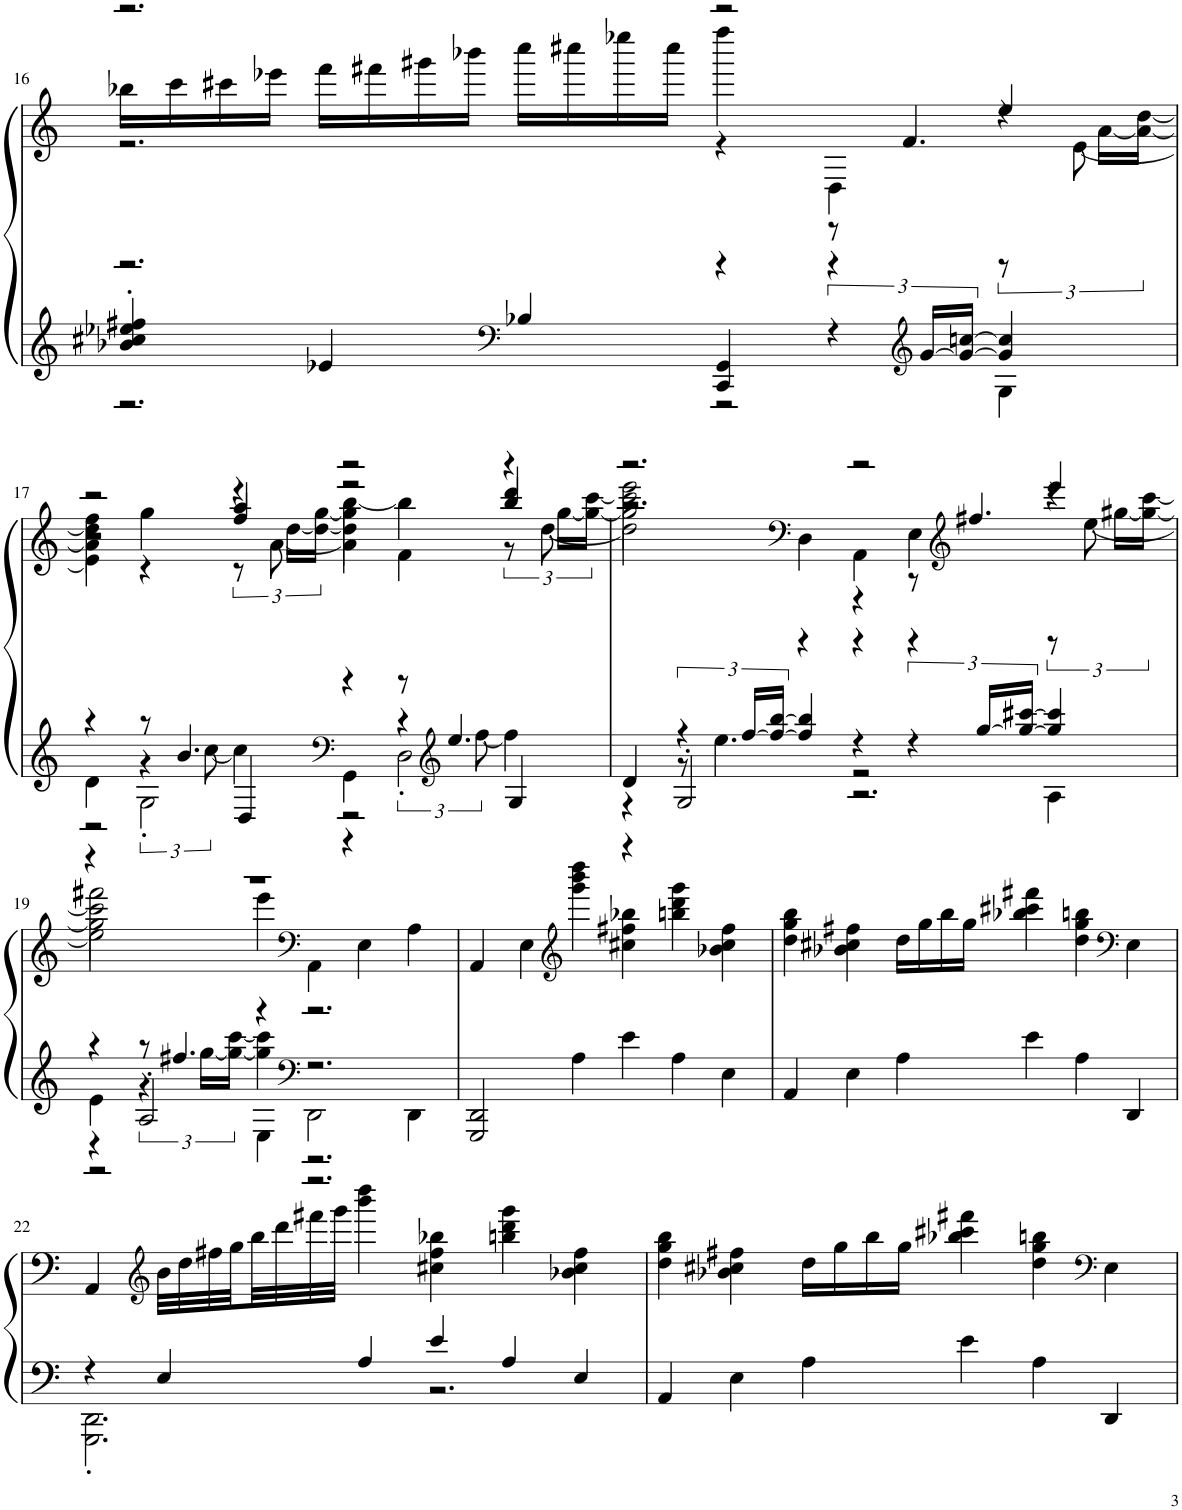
**kern	**kern
*part1	*part1
*staff2	*staff1
*I"Piano	*
*I'Pno.	*
!!LO:PB:g=z
*clefG2	*clefG2
*k[]	*k[]
*M6/4	*M6/4
=16	=16
*^	*^
*	*	*	*^
*	*	*	*	*^
4b-X/' 4cc#X/' 4ee-X/' 4ff#X/'	2.r	2.r	16bb-X\LL	2.r	2.r
.	.	.	16ccc\	.	.
.	.	.	16ccc#X\	.	.
.	.	.	16eee-X\JJ	.	.
4e-X/	.	.	16fff\LL	.	.
.	.	.	16fff#X\	.	.
.	.	.	16ggg#X\	.	.
.	.	.	16bbb-X\JJ	.	.
*clefF4	*	*	*	*	*
4B-X/	.	.	16cccc\LL	.	.
.	.	.	16cccc#X\	.	.
.	.	.	16eeee-X\	.	.
.	.	.	16cccc#\JJ	.	.
4CC/ 4GG/	2r	2r	4ffff\	4r	4r
6r	.	.	4D\	8r	4r
.	.	.	.	4.f/	.
*clefG2	*	*	*	*	*
[24g/LL	.	.	.	.	.
24g/_ [24ccn/JJ	.	.	.	.	.
4g/] 4cc/]	4G\	4ee/	6r	.	8r
.	.	.	.	.	[8e\
.	.	.	[24a\LL	.	.
.	.	.	24a\_ [24dd\JJ	.	.
!!LO:LB:g=z	!!	!!	!!
=17	=17	=17	=17	=17	=17
*^	*^	*	*	*	*
4r	4d\	2r	4r	2r	4a\] 4dd\] 4ff\	2r	4e\]
8r	6r	.	2G'\	.	4gg\	.	4r
4.b/	.	.	.	.	.	.	.
.	[12cc\	.	.	.	.	.	.
.	4cc\]	4D/	.	4aa/	6r	4ff/	8r
.	.	.	.	.	.	.	[8a\
.	.	.	.	.	[24dd\LL	.	.
.	.	.	.	.	24dd\_ [24gg\JJ	.	.
*clefF4	*	*	*	*	*	*	*
4r	4GG\	2r	4r	2r	4dd\] 4gg\]	2r	4a\] [4bb\
8r	6r	.	2D'\	.	4f\	.	4bb\]
*clefG2	*	*	*	*	*	*	*
4.ee/	.	.	.	.	.	.	.
.	[12ff\	.	.	.	.	.	.
.	4ff\]	4G/	.	4bb/	6r	4ddd/	8r
.	.	.	.	.	.	.	[8dd\
.	.	.	.	.	[24gg\LL	.	.
.	.	.	.	.	24gg\_ [24ccc\JJ	.	.
*	*	*v	*v	*	*	*	*
=18	=18	=18	=18	=18	=18	=18
4d/	4r	4r	2.r	2gg\] 2ccc\] 2eee\	2.r	2dd\]
6r	8r	2G'/	.	.	.	.
.	4.ee\	.	.	.	.	.
[24ff/LL	.	.	.	.	.	.
24ff/_ [24bb/JJ	.	.	.	.	.	.
*	*	*	*clefF4	*	*	*
4ff/] 4bb/]	.	.	.	4D\	.	4r
4r	2r	2.r	2r	4AA\	4r	4r
6r	.	.	.	4E\	8r	4r
*	*	*	*clefG2	*	*	*
.	.	.	.	.	4.ff#X/	.
[24gg/LL	.	.	.	.	.	.
24gg/_ [24ccc#X/JJ	.	.	.	.	.	.
4gg/] 4ccc#/]	4A\	.	4eee/	6r	.	8r
.	.	.	.	.	.	[8ee\
.	.	.	.	[24gg#X\LL	.	.
.	.	.	.	24gg#\_ [24ccc\JJ	.	.
*	*	*	*	*	*v	*v
!!LO:LB:g=z
=19	=19	=19	=19	=19	=19
*	*	*^	*	*	*
4r	4e\	4r	2r	1.r	2gg#\] 2ccc\] 2fff#X\	2ee\]
8r	6r	2A'/	.	.	.	.
4.ff#X/	.	.	.	.	.	.
.	[24gg\LL	.	.	.	.	.
.	24gg\_ [24ccc\JJ	.	.	.	.	.
.	4gg\] 4ccc\]	.	4E\	.	4eee\	4r
*clefF4	*	*	*	*clefF4	*	*
2.r	2DD\	2.r	2.r	.	4AA\	2.r
.	.	.	.	.	4E\	.
.	4DD\	.	.	.	4A\	.
*v	*v	*v	*v	*	*	*
*	*v	*v	*v
=20	=20
2GGG/ 2DD/	4AA/
.	4E\
*	*clefG2
4A\	4ggg\ 4bbb\ 4dddd\
4e\	4cc#X\ 4ff#X\ 4bb-X\
4A\	4bbn\ 4ddd\ 4ggg\
4E\	4b-X\ 4cc#\ 4ff#\
=21	=21
4AA/	4dd\ 4gg\ 4bb\
4E\	4b-X\ 4cc#X\ 4ff#X\
4A\	16dd\LL
.	16gg\
.	16bb\
.	16gg\JJ
4e\	4bb-X\ 4ccc#X\ 4fff#X\
4A\	4dd\ 4gg\ 4bbn\
*	*clefF4
4DD/	4E\
!!LO:LB:g=z
=22	=22
*^	*
4r	2.GGG\' 2.DD\'	4AA/
*	*	*clefG2
4E/	.	32b\LLL
.	.	32dd\
.	.	32ff#X\
.	.	32gg\
.	.	32bb\
.	.	32ddd\
.	.	32fff#X\
.	.	32ggg\JJJ
4A/	.	4bbb\ 4dddd\
4e/	2.r	4cc#X\ 4ff#\ 4bb-X\
4A/	.	4bbn\ 4ddd\ 4ggg\
4E/	.	4b-X\ 4cc#\ 4ff#\
*v	*v	*
=23	=23
4AA/	4dd\ 4gg\ 4bb\
4E\	4b-X\ 4cc#X\ 4ff#X\
4A\	16dd\LL
.	16gg\
.	16bb\
.	16gg\JJ
4e\	4bb-X\ 4ccc#X\ 4fff#X\
4A\	4dd\ 4gg\ 4bbn\
*	*clefF4
4DD/	4E\
=	=
*-	*-
